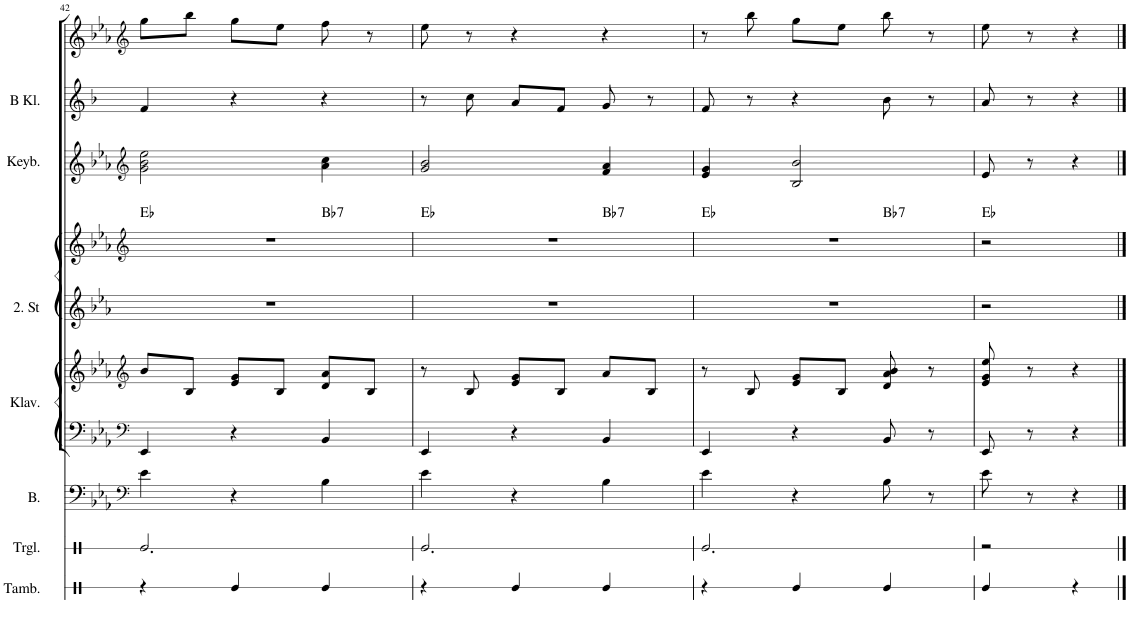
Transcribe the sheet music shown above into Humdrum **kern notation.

**kern	**kern	**kern	**kern	**kern	**kern	**kern	**harte	**kern	**kern	**kern
*part9	*part8	*part7	*part6	*part6	*part5	*part4	*part4	*part3	*part2	*part1
*staff10	*staff9	*staff8	*staff7	*staff6	*staff5	*staff4	*	*staff3	*staff2	*staff1
*I"Tamburin	*I"Triangel	*I"Bass	*I"Klavier	*	*I"2. Stimme	*I"Melodie	*	*I"Keyboard	*I"B Klarinette	*I"Flöte
*I'Tamb.	*I'Trgl.	*I'B.	*I'Klav.	*	*I'2. St	*	*	*I'Keyb.	*I'B Kl.	*I'Fl
!!LO:PB:g=z
*clefX	*clefX	*clefF4	*clefF4	*clefG2	*clefG2	*clefG2	*	*clefG2	*clefG2	*clefG2
*	*	*Trd7c12	*	*	*	*	*	*	*Trd1c2	*
*k[f#c#]	*k[f#c#]	*k[b-e-a-]	*k[b-e-a-]	*k[b-e-a-]	*k[b-e-a-]	*k[b-e-a-]	*	*k[b-e-a-]	*k[b-]	*k[b-e-a-]
*M3/4	*M3/4	*M3/4	*M3/4	*M3/4	*M3/4	*M3/4	*	*M3/4	*M3/4	*M3/4
=42	=42	=42	=42	=42	=42	=42	=42	=42	=42	=42
*	*	*	*	*	*	*^	*	*	*	*
4r	2.Re/	4e-\	4EE-/	8b-/L	2.r	2.r	2ryy	Eb:maj	2g\ 2b-\ 2ee-\	4f/	8gg\L
.	.	.	.	8B-/J	.	.	.	.	.	.	8bb-\J
4Re/	.	4r	4r	8e-/ 8g/L	.	.	.	.	.	4r	8gg\L
.	.	.	.	8B-/J	.	.	.	.	.	.	8ee-\J
!	!	!	!	!	!	!	!	!LO:H:kt=7	!	!	!
4Re/	.	4B-\	4BB-/	8d/ 8a-/L	.	.	4ryy	Bb:7	4a-\ 4cc\	4r	8ff\
.	.	.	.	8B-/J	.	.	.	.	.	.	8r
=43	=43	=43	=43	=43	=43	=43	=43	=43	=43	=43	=43
4r	2.Re/	4e-\	4EE-/	8r	2.r	2.r	2ryy	Eb:maj	2g/ 2b-/	8r	8ee-\
.	.	.	.	8B-/	.	.	.	.	.	8cc\	8r
4Re/	.	4r	4r	8e-/ 8g/L	.	.	.	.	.	8a/L	4r
.	.	.	.	8B-/J	.	.	.	.	.	8f/J	.
!	!	!	!	!	!	!	!	!LO:H:kt=7	!	!	!
4Re/	.	4B-\	4BB-/	8a-/L	.	.	4ryy	Bb:7	4f/ 4a-/	8g/	4r
.	.	.	.	8B-/J	.	.	.	.	.	8r	.
=44	=44	=44	=44	=44	=44	=44	=44	=44	=44	=44	=44
4r	2.Re/	4e-\	4EE-/	8r	2.r	2.r	2ryy	Eb:maj	4e-/ 4g/	8f/	8r
.	.	.	.	8B-/	.	.	.	.	.	8r	8bb-\
4Re/	.	4r	4r	8e-/ 8g/L	.	.	.	.	2B-/ 2b-/	4r	8gg\L
.	.	.	.	8B-/J	.	.	.	.	.	.	8ee-\J
!	!	!	!	!	!	!	!	!LO:H:kt=7	!	!	!
4Re/	.	8B-\	8BB-/	8d/ 8a-/ 8b-/	.	.	4ryy	Bb:7	.	8b-\	8bb-\
.	.	8r	8r	8r	.	.	.	.	.	8r	8r
*	*	*	*	*	*	*v	*v	*	*	*	*
=45	=45	=45	=45	=45	=45	=45	=45	=45	=45	=45
4Re/	2r	8e-\	8EE-/	8e-/ 8g/ 8ee-/	2r	2r	Eb:maj	8e-/	8a/	8ee-\
.	.	8r	8r	8r	.	.	.	8r	8r	8r
4r	.	4r	4r	4r	.	.	.	4r	4r	4r
==	==	==	==	==	==	==	==	==	==	==
*-	*-	*-	*-	*-	*-	*-	*-	*-	*-	*-
